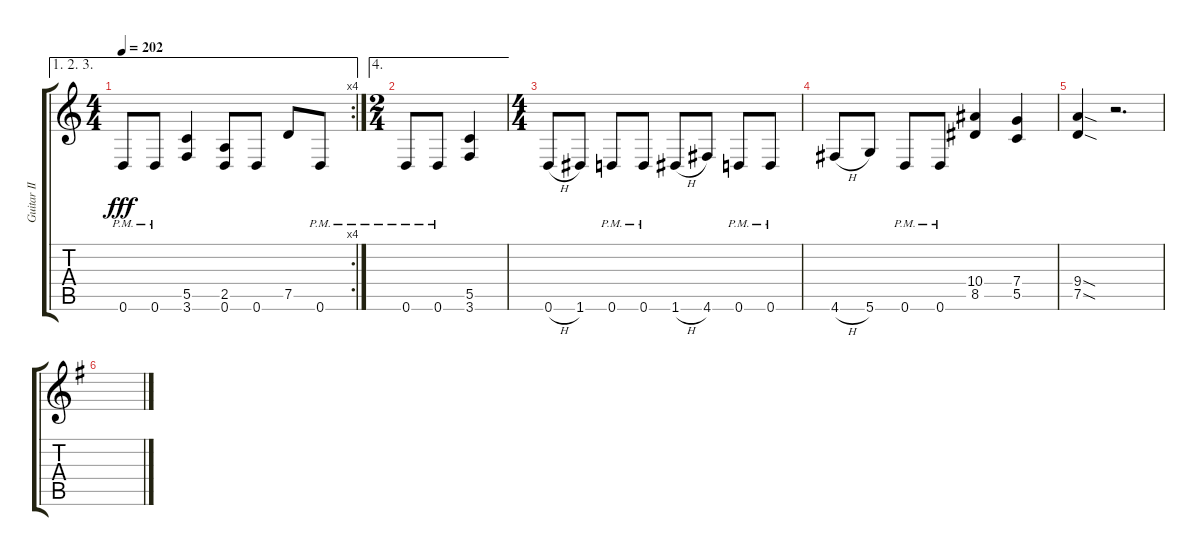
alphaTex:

\track ("Guitar II" "Guitar II") {instrument distortionguitar}
\staff {score tabs}
\tuning (D4 A3 F3 C3 G2 D2) {hide}
\ae (1 2 3)
\rc 4
\ts (4 4)
\tempo 202
\clef g2
\ks c
0.6{pm}.8{dy fff} 0.6{pm}.8 (5.5 3.6).4 (2.5 0.6).8 0.6.8 7.5.8 0.6{pm}.8 |
\ae 4
\ts (2 4)
0.6{pm}.8 0.6{pm}.8 (5.5 3.6).4 |
\ts (4 4)
0.6{h}.8 1.6.8 0.6{pm}.8 0.6{pm}.8 1.6{h}.8 4.6.8 0.6{pm}.8 0.6{pm}.8 |
4.6{h}.8 5.6.8 0.6{pm}.8 0.6{pm}.8 (10.4 8.5).4 (7.4 5.5).4 |
(9.4{sod} 7.5{sod}).4 r.2{d} |
\ks g
